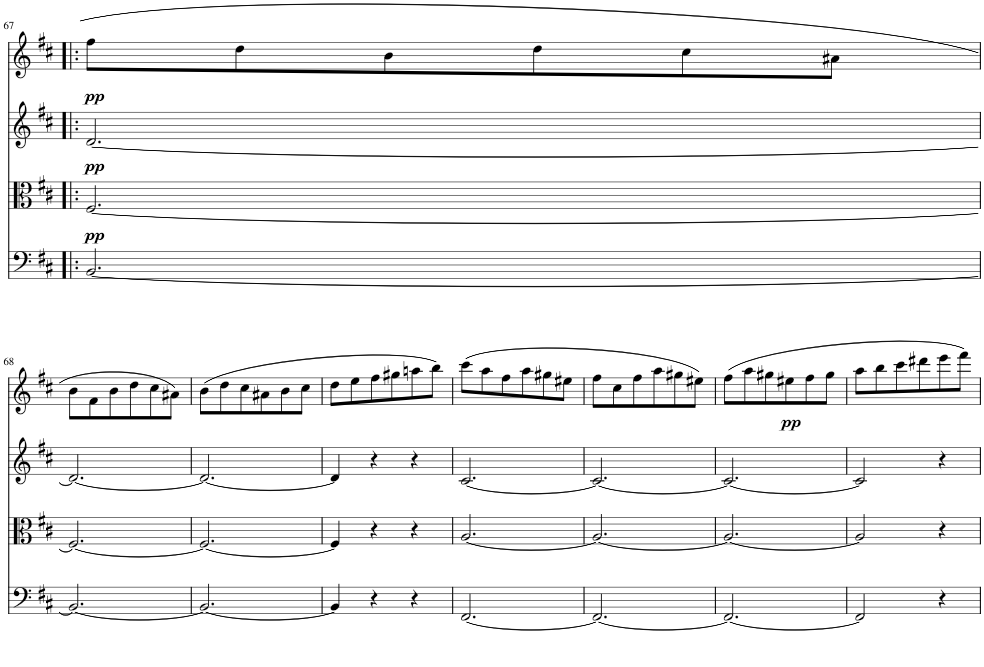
**kern	**dynam	**kern	**dynam	**kern	**dynam	**kern	**dynam
*part4	*part4	*part3	*part3	*part2	*part2	*part1	*part1
*staff4	*staff4	*staff3	*staff3	*staff2	*staff2	*staff1	*staff1
*I"Piano	*	*I"Piano	*	*I"Piano	*	*I"Piano	*
*I'Pno	*	*I'Pno	*	*I'Pno	*	*I'Pno	*
!!LO:PB:g=z
*clefF4	*	*clefC3	*	*clefG2	*	*clefG2	*
*k[f#c#]	*	*k[f#c#]	*	*k[f#c#]	*	*k[f#c#]	*
*M3/4	*	*M3/4	*	*M3/4	*	*M3/4	*
=67!|:	=67!|:	=67!|:	=67!|:	=67!|:	=67!|:	=67!|:	=67!|:
!	!LO:DY:a	!	!LO:DY:a	!	!LO:DY:a	!	!
[2.BB/	pp	[2.F#/	pp	[2.d/	pp	8ff#\L	.
.	.	.	.	.	.	8dd\	.
.	.	.	.	.	.	8b\	.
.	.	.	.	.	.	8dd\	.
.	.	.	.	.	.	8cc#\	.
.	.	.	.	.	.	8a#X\J	.
!!LO:LB:g=z
=68	=68	=68	=68	=68	=68	=68	=68
2.BB/_	.	2.F#/_	.	2.d/_	.	8b\L	.
.	.	.	.	.	.	8f#\	.
.	.	.	.	.	.	8b\	.
.	.	.	.	.	.	8dd\	.
.	.	.	.	.	.	8cc#\	.
.	.	.	.	.	.	8a#X\J	.
=69	=69	=69	=69	=69	=69	=69	=69
2.BB/_	.	2.F#/_	.	2.d/_	.	(8b\L	.
.	.	.	.	.	.	8dd\	.
.	.	.	.	.	.	8cc#\	.
.	.	.	.	.	.	8a#X\	.
.	.	.	.	.	.	8b\	.
.	.	.	.	.	.	8cc#\J	.
=70	=70	=70	=70	=70	=70	=70	=70
4BB/]	.	4F#/]	.	4d/]	.	8dd\L	.
.	.	.	.	.	.	8ee\	.
4r	.	4r	.	4r	.	8ff#\	.
.	.	.	.	.	.	8gg#X\	.
4r	.	4r	.	4r	.	8aan\	.
.	.	.	.	.	.	8bb\J)	.
=71	=71	=71	=71	=71	=71	=71	=71
[2.FF#/	.	[2.A/	.	[2.c#/	.	(8ccc#\L	.
.	.	.	.	.	.	8aa\	.
.	.	.	.	.	.	8ff#\	.
.	.	.	.	.	.	8aa\	.
.	.	.	.	.	.	8gg#X\	.
.	.	.	.	.	.	8ee#X\J	.
=72	=72	=72	=72	=72	=72	=72	=72
2.FF#/_	.	2.A/_	.	2.c#/_	.	8ff#\L	.
.	.	.	.	.	.	8cc#\	.
.	.	.	.	.	.	8ff#\	.
.	.	.	.	.	.	8aa\	.
.	.	.	.	.	.	8gg#X\	.
.	.	.	.	.	.	8ee#X\J)	.
=73	=73	=73	=73	=73	=73	=73	=73
2.FF#/_	.	2.A/_	.	2.c#/_	.	(8ff#\L	.
.	.	.	.	.	.	8aa\	.
.	.	.	.	.	.	8gg#X\	.
!	!	!	!	!	!	!	!LO:DY:b
.	.	.	.	.	.	8ee#X\	pp
.	.	.	.	.	.	8ff#\	.
.	.	.	.	.	.	8gg#\J	.
=74	=74	=74	=74	=74	=74	=74	=74
2FF#/]	.	2A/]	.	2c#/]	.	8aa\L	.
.	.	.	.	.	.	8bb\	.
.	.	.	.	.	.	8ccc#\	.
.	.	.	.	.	.	8ddd#X\	.
4r	.	4r	.	4r	.	8eee\	.
.	.	.	.	.	.	8fff#\J)	.
=	=	=	=	=	=	=	=
*-	*-	*-	*-	*-	*-	*-	*-
